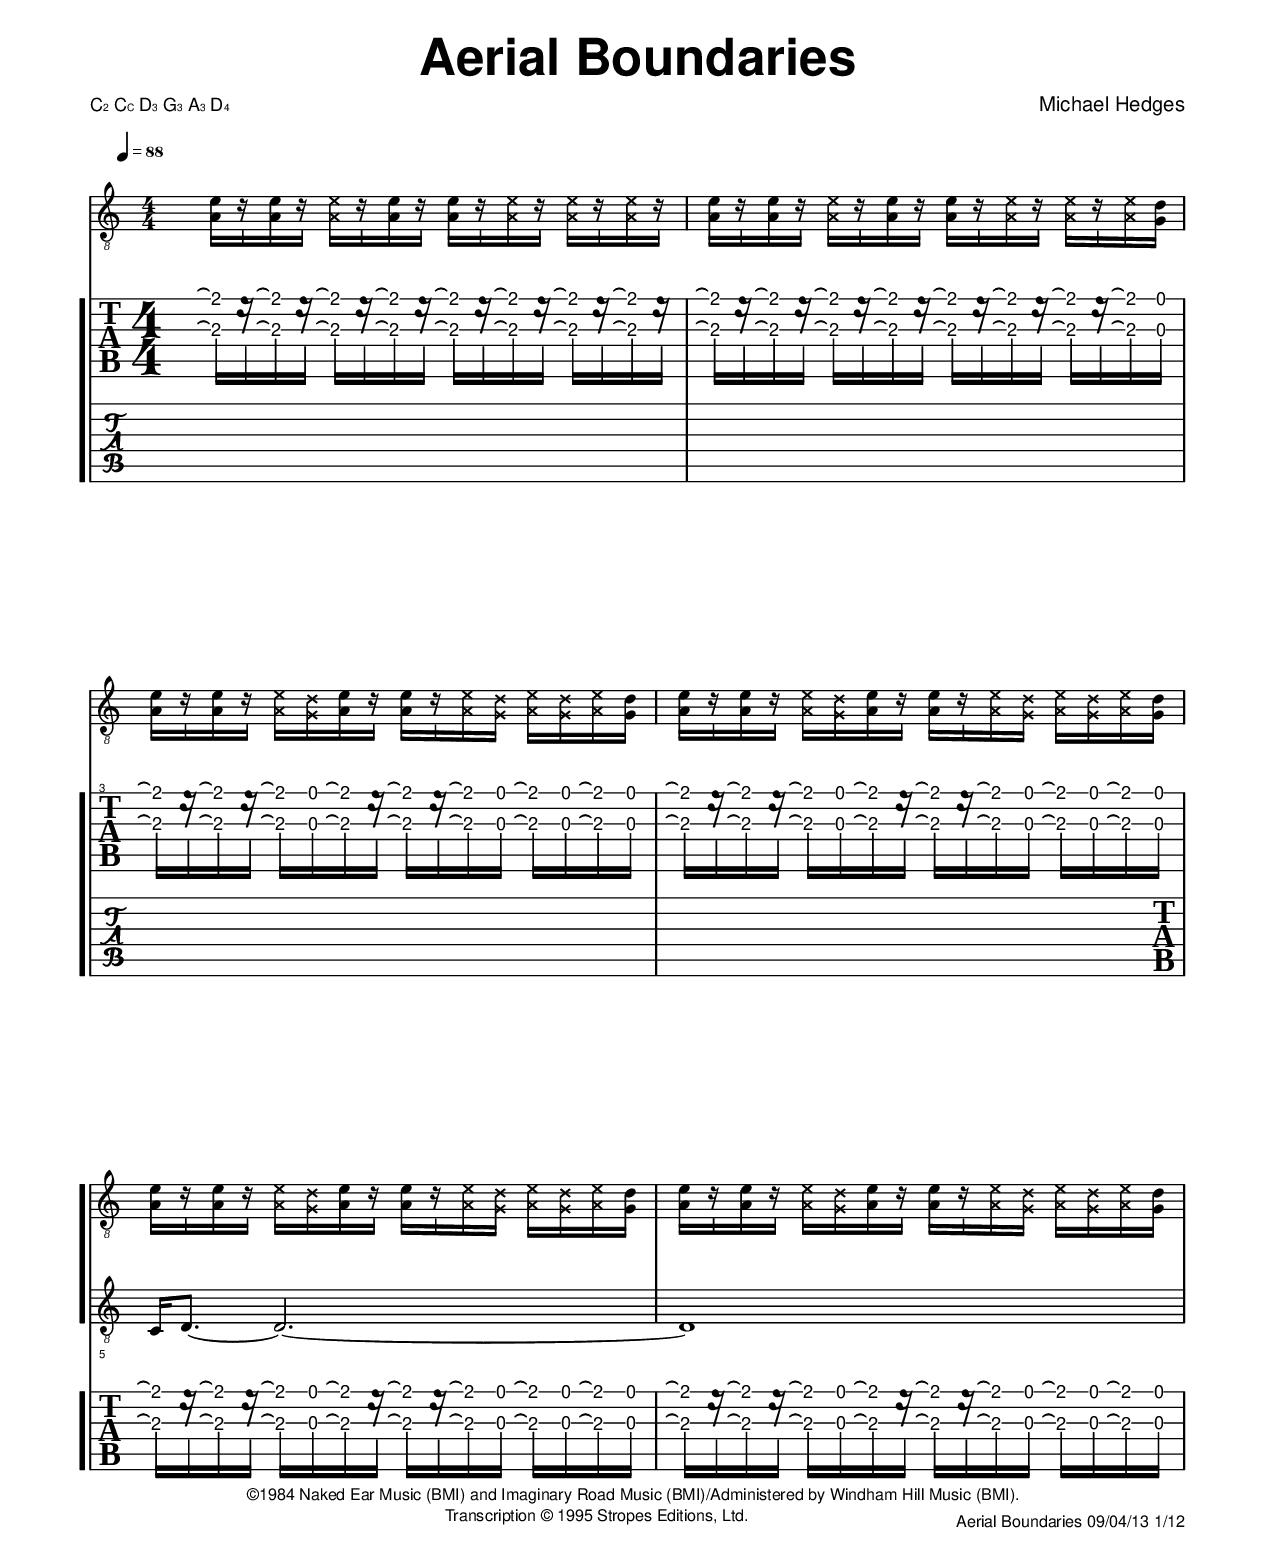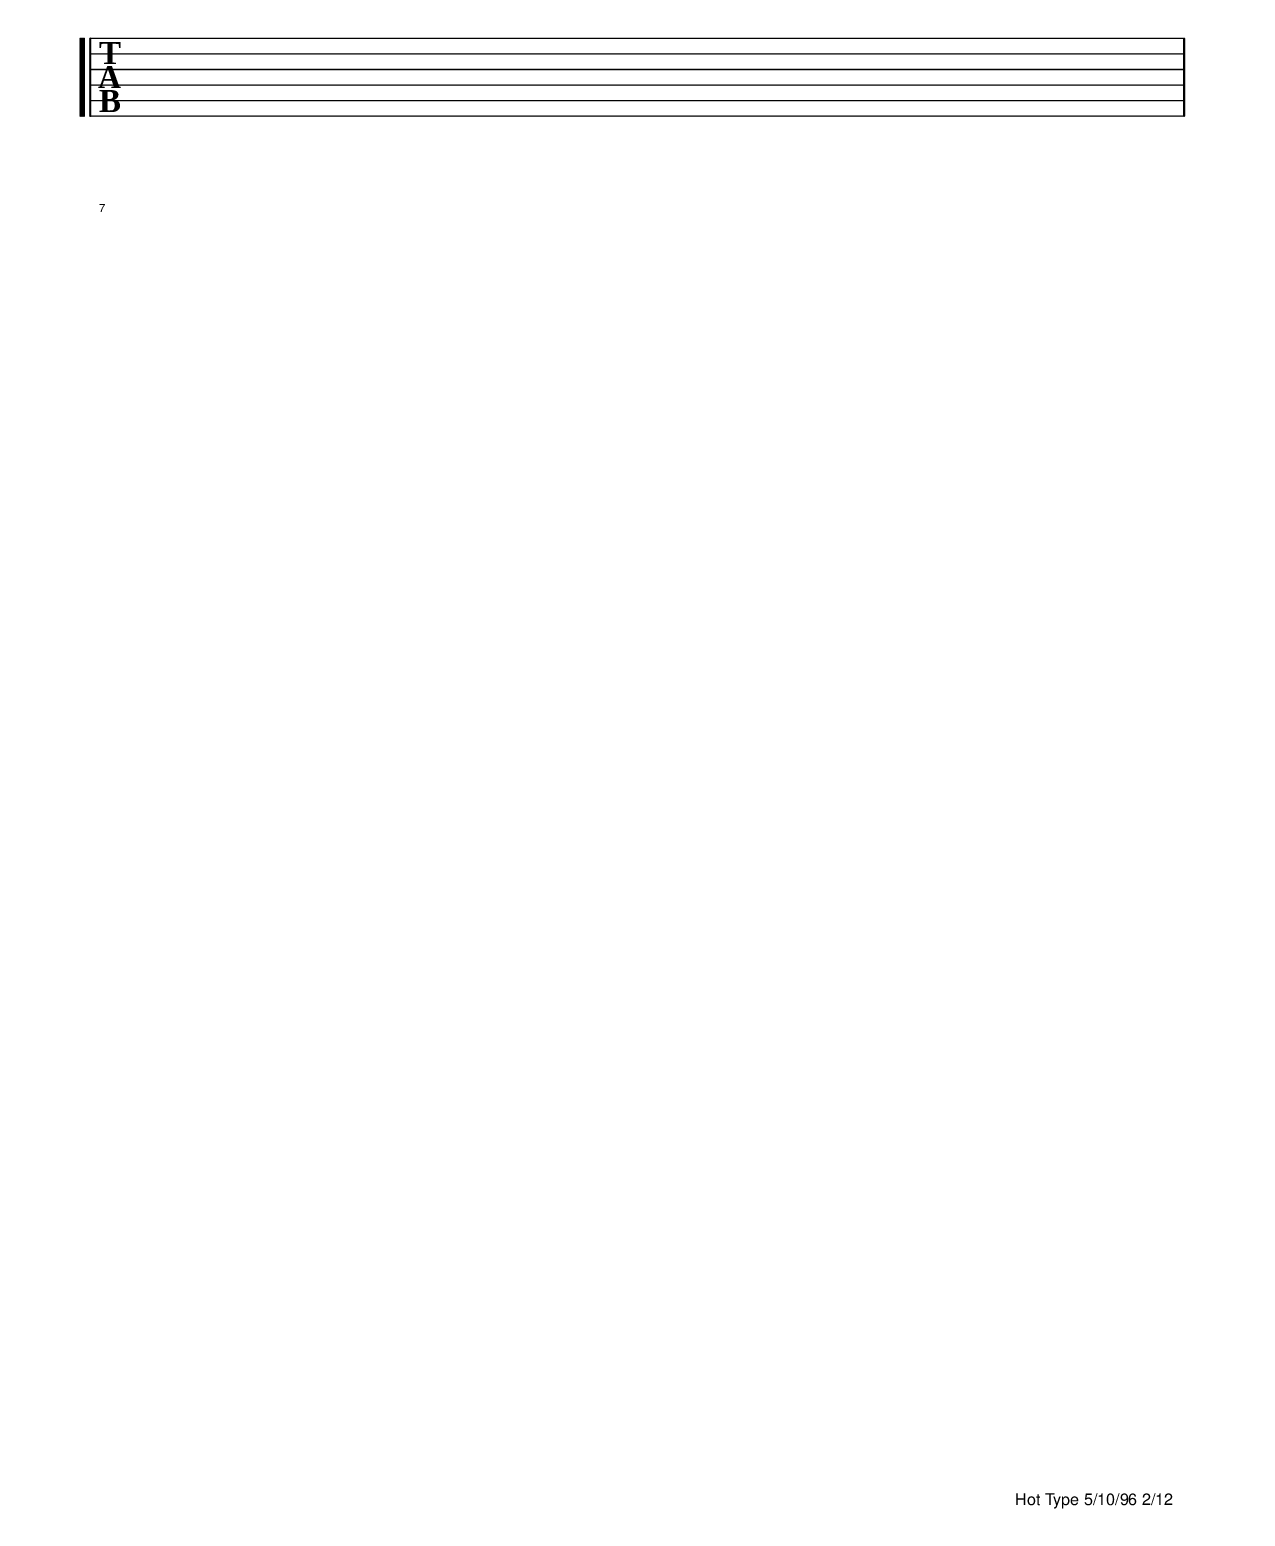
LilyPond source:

\version "2.16.2"
% Test To attempt Stropes Duplications
%{ Declaration
=============================================================================
"Lion's Lament", by Kevin Horrigan

Pro Bono Transcription
The copyright of this transcription is not held by the transcriber.
Kevin Horrigan has not given permission for this transcription to be
sold by the transcriber.  Part of the agreement of this transcription is that 
Kevin Horrigan owns all parts of the transcription.  This means that 
permission needs to be obtained before any usage of this transcription.

This transcription is derived from Mark Grover's GuitarPro tab transcription
which was commissioned by Kevin Horrigan.  Use of Grover's transcription
was approved by Kevin Horrigan.

This transcription is by Rachael Thomas Carlson for Sleep Limited 
Publications.  07/10/13
__..           .           ,      .
(__ | _  _ ._   |   *._ _ *-+- _  _|
.__)|(/,(/,[_)  |___|[ | )| | (/,(_]
|                        
.__    .  .        ,                
[__). .|_ |* _. _.-+-* _ ._  __     
|   (_|[_)||(_.(_] | |(_)[ )_)      

============================================================================%} 
\pointAndClickOff
% header
\header {
  title = \markup { \sans \bold \fontsize #3 "Aerial Boundaries" }
  composer = \markup { \sans \fontsize #-1 "Michael Hedges" }
  poet = \markup { \concat { \sans \fontsize #-2 { C\fontsize #-5 {2}" "C\fontsize
  #-5 {C}" "D\fontsize #-5 {3}" "G\fontsize #-5 {3}" "A\fontsize #-5 {3}" "D\fontsize #-5
  {4} }}}
  meter = \markup { " " }
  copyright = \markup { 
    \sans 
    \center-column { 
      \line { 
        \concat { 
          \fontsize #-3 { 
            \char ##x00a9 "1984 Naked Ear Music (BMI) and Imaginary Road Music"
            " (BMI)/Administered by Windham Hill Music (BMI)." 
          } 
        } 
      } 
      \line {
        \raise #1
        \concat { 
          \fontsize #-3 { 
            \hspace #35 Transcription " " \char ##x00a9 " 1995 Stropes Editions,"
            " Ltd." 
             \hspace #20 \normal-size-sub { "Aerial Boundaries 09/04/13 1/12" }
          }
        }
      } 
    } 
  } 
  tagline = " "

}
% paper
\paper { 
  #(set-paper-size "letter")
  left-margin = 0.6\in
  right-margin = 0.6\in
  top-margin = 0.5\in
  bottom-margin = 0.5\in
  max-systems-per-page = 3
  myStaffSize = #20
  #(define fonts
  (make-pango-font-tree "Times New Roman"
                        "Helvetica"
                        "typewriter"
                        (/ myStaffSize 20)))
  % see:  http://code.google.com/p/lilypond/issues/detail?id=2576

  #(define (not-last-page layout props arg) 
  (if (not (book-last-page? layout props)) 
    (interpret-markup layout props arg) 
    empty-stencil)) 

  tocItemMarkup = \tocItemWithDotsMarkup 

  oddHeaderMarkup = ""

  evenHeaderMarkup = \oddHeaderMarkup 

  oddFooterMarkup = 
  \markup \fill-line { 
    % using \line removes empty-stencils 
    % produced by #not-first-page etc 
    \line { " " }
    \line {  
      % page-number not on first-page 
      \on-the-fly #not-first-page 
      % page-number not on last-page 
      \concat { \sans \fontsize #-3 { "Hot Type 5/10/96 " \fromproperty #'page:page-number-string /12
    }  }
    % copyright on first page 
    \on-the-fly #first-page \fromproperty #'header:copyright 
    % tagline on last page 
    \on-the-fly #last-page \fromproperty #'header:tagline 
  } 
} 
evenFooterMarkup = \oddFooterMarkup 

} 
\layout {
  \context {
    \Score
    \override StaffGrouper #'staffgroup-staff-spacing =
    #'((basic-distance . 12)
    (padding . -10)
    (stretchability . 0))
    }
  }

% Includes and functions
  % Right-Hand Articulations
%% p i m a c
rhc = \markup { \halign #CENTER \sans \fontsize #-5 "c" }
rha = \markup { \halign #CENTER \sans \fontsize #-5 "a" }
rhm = \markup { \halign #CENTER \sans \fontsize #-5 "m" }
rhi = \markup { \halign #CENTER \sans \fontsize #-5 "i" }
rhp = \markup { \halign #CENTER \sans \fontsize #-5 "p" }
%% Flicks Two arrow Heads
oneStrFlick = \markup { \rotate #180
  \center-column {
    \combine
    \override #'(thickness . 0.08)
    \draw-line #'(0 . 1.3)
    \combine
    \fontsize #-1 
    \arrow-head #Y #DOWN ##f
    \raise #0.4
    \fontsize #-1 
    \arrow-head #Y #DOWN ##f
  }  
  }
oneStrMFlick = \markup {  
    \center-column {
      \rotate #180 {
        \combine
          \draw-line #'(0 . 1.2)
          \combine
            \fontsize #-3 
            \arrow-head #Y #DOWN ##f
            \raise #0.4
            \fontsize #-3 
            \arrow-head #Y #DOWN ##f
      }
  \raise #2.2
   \sans \fontsize #-5 "m" 
 } 
 }
  
twoStrFlick = \markup { \rotate #180
  \center-column {
    \combine
    \draw-line #'(0 . 2.5)
    \combine
    \fontsize #-3 
    \arrow-head #Y #DOWN ##f
    \raise #0.4
    \fontsize #-3 
    \arrow-head #Y #DOWN ##f
  
  }

}
twoStrMFlick = \markup {   
  \center-column {
   \rotate #180 {
   \combine
    \draw-line #'(0 . 2.7)
    \combine
    \fontsize #-3 
    \arrow-head #Y #DOWN ##f
    \raise #0.4
    \fontsize #-3 
    \arrow-head #Y #DOWN ##f
  }
  \raise #2.2
   \sans \fontsize #-5 "m" 
  }

}
threeStrFlick = \markup { \rotate #180
  \center-column {
    \combine
    \draw-line #'(0 . 4.0)
    \combine
    \fontsize #-3 
    \arrow-head #Y #DOWN ##f
    \raise #0.4
    \fontsize #-3 
    \arrow-head #Y #DOWN ##f
  
  }

}
threeStrMFlick = \markup {   
  \center-column {
   \rotate #180 {
   \combine
    \draw-line #'(0 . 4.1)
    \combine
    \fontsize #-3 
    \arrow-head #Y #DOWN ##f
    \raise #0.4
    \fontsize #-3 
    \arrow-head #Y #DOWN ##f
  }
  \raise #2.2
   \sans \fontsize #-5 "m" 
  }

}
fourStrFlick = \markup { \rotate #180
  \center-column {
    \combine
    \draw-line #'(0 . 5.7)
    \combine
    \fontsize #-3 
    \arrow-head #Y #DOWN ##f
    \raise #0.4
    \fontsize #-3 
    \arrow-head #Y #DOWN ##f
  
  }

}
fiveStrFlick = \markup { \rotate #180
  \center-column {
    \combine
    \draw-line #'(0 . 7.2)
    \combine
    \fontsize #-3 
    \arrow-head #Y #DOWN ##f
    \raise #0.4
    \fontsize #-3 
    \arrow-head #Y #DOWN ##f
  
  }

}
sixStrFlick = \markup { \rotate #180
  \center-column {
    \combine
    \draw-line #'(0 . 8.8)
    \combine
    \fontsize #-3 
    \arrow-head #Y #DOWN ##f
    \raise #0.4
    \fontsize #-3 
    \arrow-head #Y #DOWN ##f
  
  }

}

%% Down Strums 1 arrow head
onestrdwnstrm = \markup { \rotate #180 
  \center-column {
    \combine
    \override #'(thickness . 0.08)
    \draw-line #'(0 . 1.5)
    \fontsize #2
    \arrow-head #Y #DOWN ##t
    }
  }
twostrdwnstrm = \markup { \rotate #180 
  \center-column {
    \combine
    \override #'(thickness . 0.08)
    \draw-line #'(0 . 2.5)
    \fontsize #2
    \arrow-head #Y #DOWN ##t
    }
  }
threestrdwnstrm = \markup { \rotate #180 
  \center-column {
    \combine
    \override #'(thickness . 0.08)
    \draw-line #'(0 . 4)
    \fontsize #2
    \arrow-head #Y #DOWN ##t
    }
  }
fourstrdwnstrm = \markup { \rotate #180 
  \center-column {
    \combine 
    \override #'(thickness . 0.08)
    \draw-line #'(0 . 5.8)
    \fontsize #2
    \arrow-head #Y #DOWN ##t
    }
  }
fivestrdwnstrm = \markup { \rotate #180 
  \center-column {
    \combine
    \override #'(thickness . 0.08)
    \draw-line #'(0 . 7.2)
    \fontsize #2
    \arrow-head #Y #DOWN ##t
   }
  }
sixstrdwnstrm = \markup {
  \center-column {
  \rotate #180 {
    \combine
    \override #'(thickness . 0.08)
    \draw-line #'(0 . 8.8)
    \fontsize #2
    \arrow-head #Y #DOWN ##t
  }
    }
  }
sixstrupstrm = \markup {
  \center-column {
    \combine
    \override #'(thickness . 0.08)
    \draw-line #'(0 . 8.8)
    \fontsize #2
    \arrow-head #Y #DOWN ##t
    }
  }
fivestrupstrm = \markup {  
  \center-column {
    \combine
    \override #'(thickness . 0.08)
    \draw-line #'(0 . 7.2)
    \fontsize #2
    \arrow-head #Y #DOWN ##t
   }
  }
fourstrupstrm = \markup {  
  \center-column {
    \combine
    \override #'(thickness . 0.08)
    \draw-line #'(0 . 5.8)
    \fontsize #2
    \arrow-head #Y #DOWN ##t
    }
  }
threestrupstrm = \markup {
  \center-column {
    \combine
    \override #'(thickness . 0.08)
    \draw-line #'(0 . 4)
    \fontsize #2
    \arrow-head #Y #DOWN ##t
    }
  }
twostrupstrm = \markup {  
  \center-column {
    \combine
    \override #'(thickness . 0.08)
    \draw-line #'(0 . 2.5)
    \fontsize #2
    \arrow-head #Y #DOWN ##t
    }
  }
onestrupstrm = \markup {  
  \center-column {
    \combine
    \override #'(thickness . 0.08)
    \draw-line #'(0 . 1.5)
    \fontsize #2
    \arrow-head #Y #DOWN ##t
    }
  }
%% String-Dampening
strDampening = { 
  \once \override TextSpanner #'style = #'line
  \once \override TextSpanner #'thickness = #6
  \once \override TextSpanner #'color = #(rgb-color 0.945 0.635 0.675)
  \once \override TextSpanner #'layer = #-1
}
twoStrDamp = {
  \once \override TextSpanner #'style = #'line
  \once \override TextSpanner #'thickness = #6
  \once \override TextSpanner #'color = #(rgb-color 0.945 0.635 0.675)
  \once \override TextSpanner #'layer = #-1
  \once \override TextSpanner #'(bound-details left text) = \markup {
    \lower #0.77
    \halign #CENTER
     \beam #0.5 #0 #2.06 }
   }
threeStrDamp = {
  \once \override TextSpanner #'style = #'line
  \once \override TextSpanner #'thickness = #6
  \once \override TextSpanner #'color = #(rgb-color 0.945 0.635 0.675)
  \once \override TextSpanner #'layer = #-1
  \once \override TextSpanner #'(bound-details left text) = \markup {
    \lower #1.52
    \halign #CENTER
     \beam #0.5 #0 #3.7 }

}
% Left Hand Articulations
%% 1 2 3 4 t
lhone = \markup { \sans \fontsize #-8 \override #'(thickness . 0.08) \circle \pad-markup #0.2 "1" }
lhtwo = \markup { \sans \fontsize #-8 \override #'(thickness . 0.08) \circle \pad-markup #0.2 "2" }
lhthree = \markup { \sans \fontsize #-8 \override #'(thickness . 0.08) \circle \pad-markup #0.2 "3" }
lhfour = \markup { \sans \fontsize #-8 \override #'(thickness . 0.08) \circle \pad-markup #0.2 "4" }
lhthumb = \markup { \sans \fontsize #-8 \override #'(thickness . 0.08) \circle \pad-markup #0.2 "t" }
%% Guide fingers
lhguideone = \markup { \sans \fontsize #-8 \override #'(thickness . 0.08) \circle \pad-markup #0.2 "-1" }
lhguidetwo = \markup {\sans  \fontsize #-8  \override #'(thickness . 0.08) \circle \pad-markup #0.2 "-2" }
lhguidethree = \markup {\sans  \fontsize #-8 \override #'(thickness . 0.08) \circle \pad-markup #0.2 "-3" }
lhguidefour = \markup {\sans  \fontsize #-8 \override #'(thickness . 0.08) \circle \pad-markup #0.2 "-4" }
lhguidethumb = \markup {\sans  \fontsize #-8 \override #'(thickness . 0.08) \circle \pad-markup #0.2 "-t" }
%% TODO add left-hand fingering with Text-Spanners
  % contributed by harm6
  % Code by David Nalesnik and Thomas Morley (v2.16.0)
  % => http://lists.gnu.org/archive/html/lilypond-user/2011-10/msg00500.html
  % => http://lists.gnu.org/archive/html/lilypond-user/2012-11/msg00567.html
  % ==========================
  % Modified 2013 by Rachael Thomas Carlson
  % Added a slight bracket at the end of the function
#(define (text-spanner-start-stop mus)
    (let ((elts (ly:music-property mus 'elements)))
    (make-music 'SequentialMusic 'elements 
       (append  
          (list (make-music 'TextSpanEvent 'span-direction -1))
          (reverse (cdr (reverse elts)))
          (list (make-music 'TextSpanEvent 'span-direction 1))
          (list (last elts))))))

barre =
#(define-music-function (parser location strg music)(string? ly:music?)
   (let ((arg (string-append "B " strg)))
      #{
         \override TextSpanner #'(bound-details left text) = $arg
         #(text-spanner-start-stop music)
      #}))
      
lhSpannerDown =
#(define-music-function (parser location strg music)
   (string? ly:music?)
  #{
     \once \override Voice.TextSpanner #'style = #'solid
     \once \override Voice.TextSpanner #'font-size = #-5
     \once \override Voice.TextSpanner #'thickness = #0
     \once \override TextSpanner #'(bound-details left stencil-align-dir-y) = #CENTER
     \once \override TextSpanner #'(bound-details right text) = \markup {
     \draw-line #'(0 . 0.5) }
     \once \override TextSpanner #'(bound-details left text) = \markup {
     \sans { \circle \pad-markup #0.1 \upright { $strg }}}
  
     #(text-spanner-start-stop music)
  #})

lhSpannerUp =
#(define-music-function (parser location strg music)
   (string? ly:music?)
  #{
     \once \override Voice.TextSpanner #'style = #'solid
     \once \override Voice.TextSpanner #'font-size = #-5
     \once \override TextSpanner #'(bound-details left stencil-align-dir-y) = #CENTER
     \once \override TextSpanner #'(bound-details right text) = \markup {
     \draw-line #'(0 . -0.5) }
     \once \override TextSpanner #'(bound-details left text) = \markup {
     \sans { \circle \pad-markup #0.1 \upright { $strg } }}
  
     #(text-spanner-start-stop music)
  #})

%% Partial barreing

  % The below, invented by Mats Bengtsson, creates left and right brackets
  % vertically % spanning an entire staff. It is useful for offseting optional
  % passages of music, % as shown in the example % Modified by Rachael Thomas
  % Carlson to be used for partial barreing in % tabulature.  2013 % The number
  % next to "th" in (th 0.2) controls thickness of the brackets. 
#(define-markup-command (left-bracket-two layout props) ()
"Draw left hand bracket for two strings"
(let* ((th 0.1) ;; todo: take from GROB
	(width (* 3.5 th)) ;; todo: take from GROB
	(ext '(-1.25 . 1.25))) ;; todo: take line-count into account
	(ly:bracket Y ext th width)))

leftBracketTwo = {
\once\override BreathingSign #'text = #(make-left-bracket-two-markup)
\once\override BreathingSign #'break-visibility = #end-of-line-invisible
\once\override BreathingSign #'Y-offset = ##f
  % Trick to print it after barlines and signatures:
\once\override BreathingSign #'break-align-symbol = #'custos
\breathe 
}

#(define-markup-command (left-bracket-three layout props) ()
"Draw left hand bracket for three strings"
(let* ((th 0.08) ;; todo: take from GROB
	(width (* 3.5 th)) ;; todo: take from GROB
	(ext '(-1.3 . 2.8))) ;; todo: take line-count into account
	(ly:bracket Y ext th width)))

leftBracketThree = {
\once\override BreathingSign #'text = #(make-left-bracket-three-markup)
\once\override BreathingSign #'break-visibility = #end-of-line-invisible
\once\override BreathingSign #'Y-offset = ##f
  % Trick to print it after barlines and signatures:
\once\override BreathingSign #'break-align-symbol = #'custos
\breathe 
}
#(define-markup-command (right-bracket-three layout props) ()
"Draw right hand bracket"
(let* ((th 0.08);;todo: take from GROB
(width (* 3.5 th)) ;; todo: take from GROB
	(ext '(-1.3 . 2.8))) ;; todo: take line-count into account
	(ly:bracket Y ext th (- width))))

rightBracketThree = {
\once\override BreathingSign #'text = #(make-right-bracket-three-markup)
\once\override BreathingSign #'break-visibility = #end-of-line-invisible
\once\override BreathingSign #'Y-offset = ##f
\once\override BreathingSign #'break-align-symbol = #'custos
\breathe
}

#(define-markup-command (right-bracket-two layout props) ()
"Draw right hand bracket"
(let* ((th 0.05);;todo: take from GROB
(width (* 12.5 th)) ;; todo: take from GROB
	(ext '(-1.5 . 1.5))) ;; todo: take line-count into account
	(ly:bracket Y ext th (- width))))

rightBracketTwo = {
\once\override BreathingSign #'text = #(make-right-bracket-two-markup)
\once\override BreathingSign #'break-visibility = #end-of-line-invisible
\once\override BreathingSign #'Y-offset = ##f
\once\override BreathingSign #'break-align-symbol = #'custos
\breathe
}

#(define-markup-command (right-bracket-four layout props) ()
"Draw right hand bracket"
(let* ((th 0.05);;todo: take from GROB
(width (* 12.5 th)) ;; todo: take from GROB
	(ext '(-1.5 . 4.5))) ;; todo: take line-count into account
	(ly:bracket Y ext th (- width))))

rightBracketFour = {
\once\override BreathingSign #'text = #(make-right-bracket-four-markup)
\once\override BreathingSign #'break-visibility = #end-of-line-invisible
\once\override BreathingSign #'Y-offset = ##f
\breathe
}

#(define-markup-command (right-bracket-five layout props) ()
"Draw right hand bracket"
(let* ((th 0.05);;todo: take from GROB
(width (* 12.5 th)) ;; todo: take from GROB
	(ext '(-1.5 . 6))) ;; todo: take line-count into account
	(ly:bracket Y ext th (- width))))

rightBracketFive = {
\once\override BreathingSign #'text = #(make-right-bracket-five-markup)
\once\override BreathingSign #'break-visibility = #end-of-line-invisible
\once\override BreathingSign #'Y-offset = ##f
\breathe
}
% Percussion
snare = \markup {
  \center-column {
    \combine
    \override #'(thickness . 1.3)
    \draw-line #'(0 . 3)
    \halign #CENTER
    \override #'(box-padding . 0) 
    \override #'(thickness . 0.8)
    \box {
    \override #'(thickness . 0.5)
      \draw-line #'(1.25 . 0.25)
    }
  }
}
bass = \markup {
  \center-column {
    \combine
    \override #'(thickness . 1.3)
    \draw-line #'(0 . 3)
    \halign #CENTER
    \override #'(box-padding . 0)
    \box {
      \filled-box #'(0 . 0.6) #'(0 . 0.6) #0
    }
  }
}
longBass = \markup {
  \center-column {
    \combine
    \override #'(thickness . 1.3)
    \draw-line #'(0 . 6)
    \halign #CENTER
    \override #'(box-padding . 0)
    \box {
      \filled-box #'(0 . 0.6) #'(0 . 0.6) #0
    }
  }
}
bassSnare = \markup {
  \center-column {
    \combine
    \override #'(thickness . 1.3)
    \draw-line #'(0 . 2)
    \halign #CENTER
    \override #'(box-padding . 0) 
    \box {
      \draw-line #'(1 . 0.25) }
    \raise #2
      \combine
      \draw-line#'(0 . 1)
      \halign #CENTER
      \filled-box #'(-0.1 . 0.6) #'(-0.1 . 0.6) #0.2 
  }
}
tomTom = \markup {
  \center-column {
    \combine
      \override #'(thickness . 1.3)
    \draw-line #'(0 . 3)
    \halign #CENTER
    \override #'(box-padding . 0.1)
    \override #'(thickness . 0.9)
    \raise #0.1
    \box {
      \override #'(thickness . 0.9)
      \draw-line #'(1 . 0) 
    }
  }
}
% Misc.
%% extendLV
extendLV = #(define-music-function (parser location further) (number?) 
#{
   \once \override LaissezVibrerTie  #'X-extent = #'(0 . 0)
   \once \override LaissezVibrerTie  #'details #'note-head-gap = #(/ further -2)
   \once \override LaissezVibrerTie  #'extra-offset = #(cons (/ further 2) 0)
#})
%%{ hideFretNumber to be used with creating slides from and to nowhere %}
hideFretNumber = {
  \once \override TabNoteHead #'transparent = ##t
  \once \override NoteHead #'transparent = ##t
  \once \override Stem #'transparent = ##t
  \once \override Flag #'transparent = ##t
  \once \override NoteHead #'no-ledgers = ##t
  \once \override Glissando #'(bound-details left padding) = #0.3
}
%%{ fakeSlur to be used to create ascending and descending slurs in tabulature
    %that are more attractive than faking it otherwise %}
fakeSlur = 
#(define-music-function
   (parser location note)
   (ly:music?)
   #{
   \tweak TabNoteHead #'transparent ##t
   \tweak Dots #'transparent ##t
   #note
   #})
%% dotUp %% Sometimes faking a slur as above creates where dotted note
  %behaviour this is to fix it
dotUp = 
#(define-music-function
   (parser location note)
   (ly:music?)
   #{
   \tweak Dots #'extra-offset #'(0.0 . 1.0)
   #note
   #})
invTNH = 
#(define-music-function
   (parser location note)
   (ly:music?)
   #{
   \tweak TabNoteHead #'transparent ##t
   #note
   #})
% Changing the TabNoteHead stencil
  %% Created by HARM
  % Because it is important to know how one can change the TabNoteHead easily 
#(define (new-stil markup)
   ;; Creates a stencil
   (lambda (grob)
     (grob-interpret-markup grob markup)))
%% tweakTabNoteHead
tweakTabNoteHead = 
#(define-music-function (parser location mrkp mus)(markup? ly:music?)
                        #{
                        \tweak #'stencil #(new-stil mrkp)
                        #mus
                        #})

%% newTabNoteHead to be used with one of the below functions to change the
  %TabNoteHead Stencil
newTabNoteHead =
#(define-music-function (parser location mrkp)(markup?)
                        ;; Uses @code{new-stil} in a music-function.
                        ;; Ofcourse it's possible to use:
                        ;; @samp{\\once \\override TabNoteHead #'stencil =
                        ;;         #(new-stil #{ \\markup { \musicglyph #"noteheads.s0la" } #})}
                        ;; directly.
                        #{
                        \once \override TabNoteHead #'stencil = #(new-stil mrkp)
                        #})


%% TabNoteHead Stencils
  %% usage:   < \tweakTabNoteHead \tickInChord c,\2 e> 
  %% usage:   \tick <c,4 e>
  %% usage:   \tick c,4
tick = \newTabNoteHead \markup { \musicglyph #"noteheads.s0laThin" }
tickInChord = \markup { \musicglyph #"noteheads.s0laThin" }
mutedString = \markup { \musicglyph #"noteheads.s2cross" }
stringSnare = \newTabNoteHead \markup { \override #'(box-padding . 0)
  \raise #0.5
    \override #'(thickness . 0.8)
  \box {
    \override #'(thickness . 0.5)
    \draw-line #'(1.25 . 0.25)
  }
}

strpHarmSeven = \newTabNoteHead \markup { \override #'(font-name . "Arial")
  { 
    \center-column {
    \combine
\path #0.1 #'((moveto 0.9 0)
                       (lineto 0.4 0.7)
                       (lineto -0.4 0.7)
                       (lineto -0.9 0)
                       (lineto -0.4 -0.7)
                       (lineto 0.4 -0.7)
                       (closepath))
\override #'(font-size . -4) 
\halign #CENTER
\raise #-0.5
"7"
}
  }
}
strpHarmFive = \newTabNoteHead \markup { \override #'(font-name . "Arial")
  { 
    \center-column {
    \combine
\path #0.1 #'((moveto 0.9 0)
                       (lineto 0.4 0.7)
                       (lineto -0.4 0.7)
                       (lineto -0.9 0)
                       (lineto -0.4 -0.7)
                       (lineto 0.4 -0.7)
                       (closepath))
\override #'(font-size . -4) 
\halign #CENTER
\raise #-0.5
"5"
}
  }
}
strpHarmTwelve = \newTabNoteHead \markup { \override #'(font-name . "Arial")
  { 
    \center-column {
    \combine
\path #0.1 #'((moveto 1.1 0)
                       (lineto 0.7 0.7)
                       (lineto -0.7 0.7)
                       (lineto -1.1 0)
                       (lineto -0.7 -0.7)
                       (lineto 0.7 -0.7)
                       (closepath))
\override #'(font-size . -4) 
\halign #0.1
\raise #-0.5
"12"
}
  }
}

strpHarmFiveInChord = \markup { \override #'(font-name . "Arial")
  { 
    \center-column {
    \combine
\path #0.1 #'((moveto 0.9 0)
                       (lineto 0.4 0.7)
                       (lineto -0.4 0.7)
                       (lineto -0.9 0)
                       (lineto -0.4 -0.7)
                       (lineto 0.4 -0.7)
                       (closepath))
\override #'(font-size . -4) 
\halign #CENTER
\raise #-0.5
"5"
}
  }
}
strpHarmSevenInChord = \markup { \override #'(font-name . "Arial")
  { 
    \center-column {
    \combine
\path #0.1 #'((moveto 0.9 0)
                       (lineto 0.4 0.7)
                       (lineto -0.4 0.7)
                       (lineto -0.9 0)
                       (lineto -0.4 -0.7)
                       (lineto 0.4 -0.7)
                       (closepath))
\override #'(font-size . -4) 
\halign #CENTER
\raise #-0.5
"7"
}
  }
}

% Markup extra-offset Tweaks and overrides
mkTweak =
#(define-event-function (parser location x y m) (number? number? ly:music?)
  #{  \tweak #'extra-offset #(cons x y) #m #})

mkMove = #(define-music-function
        (parser location x y)
        ( number? number? )
        #{ \once \override TextScript #'extra-offset = #(cons x y)
        #})
tsMove = #(define-music-function
        (parser location x y)
        ( number? number? )
        #{ \once \override TextSpanner #'extra-offset = #(cons x y)
        #})
trMove = #(define-music-function
        (parser location x y)
        ( number? number? )
        #{ \once \override TrillSpanner #'extra-offset = #(cons x y)
        #})
bsMove = #(define-music-function
        (parser location x y)
        ( number? number? )
        #{ \once \override BreathingSign #'extra-offset = #(cons x y)
        #})
tnhTweak =
#(define-event-function (parser location x m) (number? ly:music?)
  #{  \tweak TabNoteHead #'X-offset #(cons x) #m #})
% moderntab clef with serif
  %% -> tablature.scm

%% define tab-Clefs as a markup:
  #(define-markup-command (customTabClefII
                          layout props num-strings staff-space)
    (integer? number?)
    #:category music
    "Draw a tab clef sans-serif style."
    (define (square x) (* x x))
    (let* ((scale-factor (/ staff-space 1.6))
           (font-size (- (* num-strings 1.8 scale-factor) 7))
           (base-skip (* (square (+ (* num-strings 0.195) 0.4)) scale-factor)))
  ;font-name
      (interpret-markup layout props
                   (markup #:vcenter #:bold
  ;; !!!!!!!!!!!!!!!!!!!!!!!!!!!
                           ;; change 'font-family and/or 'font-name
                           ;; to fit your needs
                           #:override (cons 'font-family 'roman) ;; default: 'sans
                           ;#:override (cons 'font-name "Purisa")
                           #:fontsize font-size
                           #:override (cons 'baseline-skip base-skip)
                           #:left-align #:center-column ("T" "A" "B")))))

%% this function decides which clef to take
  #(define-public (clef::print-modern-custom-tab-if-set grob)
    (let ((glyph (ly:grob-property grob 'glyph)))

      ;; which clef is wanted?
      (if (string=? glyph "markup.moderntabII")
          ;; if it is "moderntabII", we'll draw it
          (let* ((staff-symbol (ly:grob-object grob 'staff-symbol))
                 (line-count (if (ly:grob? staff-symbol)
                                 (ly:grob-property staff-symbol 'line-count)
                                 0))
                 (staff-space (ly:staff-symbol-staff-space grob)))

            (grob-interpret-markup grob (make-customTabClefII-markup line-count
                                                                   staff-space)))
          ;; otherwise, we simply use the default printing routine
          (ly:clef::print grob))))

%% definitions for the "moderntabII" clef:
  %% the "moderntabII" clef will be added to the list of known clefs,
  %% so it can be used as any other clef: \clef "moderntabII"
  #(add-new-clef "moderntabII" "markup.moderntabII" 0 0 0)


  %% DELETE ME
  %{
  %% Displaying some glyph/lists
  displayClefGlyph =
      \override Staff.Clef #'before-line-breaking =
        #(lambda (grob)
          (let* ((glyph (ly:grob-property grob 'glyph)))
         (newline)
         (display glyph)))

  #(use-modules (ice-9 pretty-print))
  #(pretty-print supported-clefs)
  #(newline)
  #(newline)
  #(newline)
  #(pretty-print (@@ (lily) c0-pitch-alist))
  %}

%% usage
  %{ usage:
  \layout {
    \context {
      \TabStaff
      \override Clef #'stencil = #clef::print-modern-custom-tab-if-set
      %% DELETE ME
      %\displayClefGlyph
    }
  }
  %}

  %{ usage:
  \new TabStaff {
      \clef moderntabII
      a1
  }
  %}

  % vibrato.ly
% Author: Mark Witmer

% Sets the next trill spanner to draw a waveform with the provided wevelength
% and amplitudes. The waveform will go from one amplitude to the next in a
% linear fashion.
vibrato = #(define-music-function (parser location amplitudes wavelength) (list? number?) #{ 
  \once \override TrillSpanner #'after-line-breaking = $(lambda (grob) 
     (ly:grob-set-property! grob 'stencil (makevib grob amplitudes wavelength)))
#})

% Example:
% \relative c' {\time 4/4 \key d \major \vibrato #'(4 0 4) #1.5 c\startTrillSpan d e d c d e d c\stopTrillSpan 
% \vibrato #'(1 6 2 1 3 7 4) #1 c\startTrillSpan d e d c d e d c d e d c d e d c d e d c d e d c d e d c d e d 
% c d e d c d e d c d e d c d e d c d e d c d e d c d e d c d e\stopTrillSpan}

#(define adjustvib #t)

% Creates the postscript for one system of the vibrato marking
#(define (make_ps no-sib? lbound xspan span-so-far amplitude-vector wavelength) 
   (if (or (= xspan -inf.0) (= xspan +inf.0))
       ""
       (let ((lbound 
              (cond
               ((and (> span-so-far 0) adjustvib) 
                (- lbound 18))
               (no-sib? (+ lbound 1))
               (else lbound)))
             (last 
              (inexact->exact (floor (/ (+ span-so-far xspan) wavelength)))))
         (format 
          #f "gsave currentpoint translate 0.15 setlinewidth newpath /x ~a\
 def\nx 0.0 moveto\n ~a ~a"
          lbound 
          (let make-curve 
              ((current (inexact->exact (floor (/ span-so-far wavelength)))))
            (cond 
             ((= current (vector-length amplitude-vector)) "")
             ((< (vector-ref amplitude-vector current) 0) "")
             (else
              (let ((current-ps 
                     (format 
                      #f " x ~a add ~a x ~a add ~a x ~a \
add 0.0 curveto\n/x x ~a add def\n"
                      (exact->inexact (/ wavelength 3)) 
                      (vector-ref amplitude-vector current)
                      (exact->inexact (* 2 (/ wavelength 3)))  
                      (- (vector-ref amplitude-vector current))
                      wavelength
                      wavelength)))
                (if (= (+ current 1) last) 
                    current-ps 
                    (format #f "~a~a" current-ps 
                            (make-curve (+ 1 current))))))))
          "stroke grestore"))))

% Returns the width of a grob
#(define (grob-width grob)
  (if (or (= (car (ly:grob-property grob 'X-extent)) -inf.0)
          (= (car (ly:grob-property grob 'X-extent)) +inf.0))
      0
      (- (cdr (ly:grob-property grob 'X-extent)) 
         (car (ly:grob-property grob 'X-extent)))))

% Returns the number of ems already traversed by the grob's siblings in previous systems
#(define (width-up-to grob siblings count)
  (if (eq? (car siblings) grob)
      count
      (+ (+ count (width-up-to grob (cdr siblings) count))
         (grob-width (car siblings)))))

% Returns the total width of the individual grobs for each system that make up the original grob
#(define (calcfull siblings count)
  (if (eqv? (length siblings) 0)
    count
    (calcfull (cdr siblings) (+ count (grob-width (car siblings))))))

% Fills a vector of length len with linear interpolations between the values found in amplitudes
#(define (fill-amplitude-vector! amplitude-vector len current-index amplitudes)
  (if (> (length amplitudes) 1)
    (let ((start-amplitude (car amplitudes))
          (end-amplitude (cadr amplitudes))
          (start-index current-index)
          (end-index (+ current-index 
                        (inexact->exact 
                         (floor (/ (vector-length amplitude-vector) 
                                   (- len 1)))))))
      (do ((n current-index (+ 1 n)))
          ((or (> n (+ start-index end-index)) 
               (>= n (vector-length amplitude-vector))))
        (vector-set! amplitude-vector n 
                     (exact->inexact 
                      (+ start-amplitude 
                         (* (/ (- n start-index) (- end-index start-index))
                            (- end-amplitude start-amplitude))))))
        (fill-amplitude-vector!
         amplitude-vector len end-index (cdr amplitudes)))))

% Makes the vector of amplitudes for the vibrato marking
#(define (make-amplitude-vector amplitudes total-span wavelength)
  (let* ((current-start 0)
      (len (inexact->exact (floor (/ total-span wavelength))))
      (amplitude-vector (make-vector len)))
      (if (> (length amplitudes) 1) 
        (fill-amplitude-vector! 
         amplitude-vector (length amplitudes) 0 amplitudes)
        (vector-fill! amplitude-vector (car amplitudes)))
    amplitude-vector))

% Creates a stencil that draws a sine wave for vibrato based on the provided amplitudes and wavelength
#(define (makevib grob amplitudes wavelength)
  (let* ((orig (ly:grob-original grob))
      (siblings (if (ly:grob? orig) (ly:spanner-broken-into orig) '()))
      (span (ly:grob-property grob 'X-extent))
      (xbeg (car span))
      (xend (cdr span))
      (xspan (- xend xbeg))
      (total-span (if (eqv? (length siblings) 0) (- xspan 3) (- (calcfull siblings 0) 3)))
      (lbound (if (or (null? siblings) (eq? (car siblings) grob)) 
                  0 (+ 14 (cdr (assq 'X (ly:grob-property grob 'left-bound-info))))))
      (span-so-far (if (null? siblings) 0 
                       (width-up-to grob siblings 0))))
  (ly:make-stencil 
   (list 'embedded-ps 
         (make_ps (null? siblings) lbound xspan span-so-far 
                  (make-amplitude-vector amplitudes total-span wavelength)
                  wavelength))
   '(0 . 0) '(-0.7 . 0.5))))

vib = #(define-music-function (parser location sizes) (list?) #{ \vibrato $sizes #0.7  #})
sVib = \startTrillSpan
eVib = \stopTrillSpan


% Standard Notation
%% Upper
  upper = {
    \set Staff.midiInstrument = #"vibraphone"
    \override TupletNumber #'text = \markup { \sans "3" }
    \override TupletNumber #'font-shape = #'upright
    \override TupletNumber #'font-size = #'-1
    \override TupletBracket #'thickness = #'1
    \override TupletBracket #'bracket-visibility = ##t
    \override Staff.Stem #'stemlet-length = #0.75
    \numericTimeSignature
    \time 4/4
    \set Score.tempoHideNote = ##t
    \tempo 4 = 88
    \override Score.RehearsalMark #'break-align-symbols = #'(time-signature)
    \once \override Score.RehearsalMark #'extra-offset = #'(2 . 2)
    \mark \markup  { \fontsize #-4 \concat {
      \fontsize #0 { \note #"4" #1 }" =" \fontsize #-4 \number " 88"
    }}
    \key c \major
    % Bar 1
    < a e'>16[ r16 < a e'>16 r16]
    \xNote < a e' >[ r16 < a e'> r16]
    < a e'>[ r16 \xNote < a e'> r16] 
    \xNote < a e'>[ r16 \xNote < a e'> r16] | 
    % Bar 2
    < a e'>16[ r16 < a e'>16 r16]
    \xNote < a e' >[ r16 < a e'> r16]
    < a e'>[ r16 \xNote < a e'> r16] 
    \xNote < a e'>[ r16 \xNote < a e'> < g d'>] | 
    % Bar 3
    < a e'>16[ r16 < a e'>16 r16]
    \xNote < a e' >[ \xNote < g d'> < a e'> r16]
    < a e'>[ r16 \xNote < a e'> \xNote < g d'>] 
    \xNote < a e'>[ \xNote < g d'> \xNote < a e'> < g d'>] | 
    % Bar 4
    < a e'>16[ r16 < a e'>16 r16]
    \xNote < a e' >[ \xNote < g d'> < a e'> r16]
    < a e'>[ r16 \xNote < a e'> \xNote < g d'>] 
    \xNote < a e'>[ \xNote < g d'> \xNote < a e'> < g d'>] | 
    % Bar 5
    < a e'>16[ r16 < a e'>16 r16]
    \xNote < a e' >[ \xNote < g d'> < a e'> r16]
    < a e'>[ r16 \xNote < a e'> \xNote < g d'>] 
    \xNote < a e'>[ \xNote < g d'> \xNote < a e'> < g d'>] | 
    % Bar 6
    < a e'>16[ r16 < a e'>16 r16]
    \xNote < a e' >[ \xNote < g d'> < a e'> r16]
    < a e'>[ r16 \xNote < a e'> \xNote < g d'>] 
    \xNote < a e'>[ \xNote < g d'> \xNote < a e'> < g d'>] | 
  }
%% Lower
  lower = {
    \set Staff.midiInstrument = #"vibraphone"
    \numericTimeSignature
    \override TupletNumber #'text = \markup { \sans "3" }
    \override TupletNumber #'font-shape = #'upright
    \override TupletNumber #'font-size = #'-1
    \override TupletBracket #'thickness = #'1
    \override TupletBracket #'bracket-visibility = ##t
    \key c \major
    s1 s1 s1 s1 
    % Bar 5
    \clef "treble_8"
    c16 d8.~ d2.~ |
    % Bar 6
    d1 |

  }
% Tab
%% Tab I
  tab = {
    \set Staff.midiInstrument = #"vibraphone"
    \numericTimeSignature
    \time 4/4
    \override Beam #'damping = #100000
    \override TabNoteHead #'whiteout = ##t
    \tabFullNotation
    \stemDown
    \override Rest #'font-size = #2 
    \override TabStaff.TimeSignature #'font-size = #5
    \once\override Staff.TimeSignature #'X-offset = #'-1
    \override TabStaff.TabNoteHead #'font-name = #"Helvetica"
    \override Staff.Stem #'stemlet-length = #2.75
    \override BreathingSign #'extra-offset = #'(0.5 . -2.0)
    \override TupletBracket #'thickness = #'1
    \override TupletNumber #'text = \markup { \sans "3" }
    \override TupletNumber #'font-shape = #'upright
    \override TupletNumber #'font-size = #'-1
    \override TupletBracket #'edge-height = #'(0.5 . 0.5)
    \override TupletBracket #'extra-offset = #'(0 . -0.1)
    \override Score.BarNumber #'extra-offset = #'(1.5 . -17.8)
    \override Score.BarNumber #'font-family = #'sans
    \override Score.BarNumber #'font-size = #'-6
    % Bar 1
    \override Staff.Rest #'extra-offset =#'(0 . -1)
    < a\3 e'>16^\repeatTie[ r16 < a\3 e'>^\repeatTie r16] < a\3 e'>16^\repeatTie[ r16
    < a\3 e'>^\repeatTie r16] < a\3 e'>16^\repeatTie[ r16 < a\3 e'>^\repeatTie r16] <
    a\3 e'>16^\repeatTie[ r16 < a\3 e'>^\repeatTie r16] |
    % Bar 2
    < a\3 e'>16^\repeatTie[ r16 < a\3 e'>^\repeatTie r16] < a\3 e'>16^\repeatTie[ r16
    < a\3 e'>^\repeatTie r16] < a\3 e'>16^\repeatTie[ r16 < a\3 e'>^\repeatTie r16] <
    a\3 e'>16^\repeatTie[ r16 < a\3 e'>^\repeatTie < g d'>] |
    % Bar 3
    \override Score.BarNumber #'extra-offset = #'(1.5 . -10.8)
    < a\3 e'>16^\repeatTie[ r16 < a\3 e'>^\repeatTie r16] 
    < a\3 e'>16^\repeatTie[ < g d'> < a\3 e'>^\repeatTie r16]
    < a\3 e'>16^\repeatTie[ r16 < a\3 e'>^\repeatTie < g d'>]
    < a\3 e'>16^\repeatTie[ < g d'> < a\3 e'>^\repeatTie < g d'>] |
    % Bar 4
    < a\3 e'>16^\repeatTie[ r16 < a\3 e'>^\repeatTie r16] 
    < a\3 e'>16^\repeatTie[ < g d'> < a\3 e'>^\repeatTie r16]
    < a\3 e'>16^\repeatTie[ r16 < a\3 e'>^\repeatTie < g d'>]
    < a\3 e'>16^\repeatTie[ < g d'> < a\3 e'>^\repeatTie < g d'>] |
    % Bar 5
    < a\3 e'>16^\repeatTie[ r16 < a\3 e'>^\repeatTie r16] 
    < a\3 e'>16^\repeatTie[ < g d'> < a\3 e'>^\repeatTie r16]
    < a\3 e'>16^\repeatTie[ r16 < a\3 e'>^\repeatTie < g d'>]
    < a\3 e'>16^\repeatTie[ < g d'> < a\3 e'>^\repeatTie < g d'>] |
    % Bar 6
    < a\3 e'>16^\repeatTie[ r16 < a\3 e'>^\repeatTie r16] 
    < a\3 e'>16^\repeatTie[ < g d'> < a\3 e'>^\repeatTie r16]
    < a\3 e'>16^\repeatTie[ r16 < a\3 e'>^\repeatTie < g d'>]
    < a\3 e'>16^\repeatTie[ < g d'> < a\3 e'>^\repeatTie < g d'>] |
    \pageBreak
    s1


  }
%% Tab II
  tabII = {
    s1 s1 s1 s1
    \set Staff.midiInstrument = #"vibraphone"
    \override Beam #'damping = #100000
    \override TabNoteHead #'whiteout = ##t
    \tabFullNotation
    \stemDown
    \override Rest #'font-size = #2 
    \override TabStaff.TimeSignature #'font-size = #5
    \once\override Staff.TimeSignature #'X-offset = #'-1
    \override TabStaff.TabNoteHead #'font-name = #"Helvetica"
    \override Staff.Stem #'stemlet-length = #2.75
    \override BreathingSign #'extra-offset = #'(0.5 . -2.0)
    \override TupletBracket #'thickness = #'1
    \override TupletNumber #'text = \markup { \sans "3" }
    \override TupletNumber #'font-shape = #'upright
    \override TupletNumber #'font-size = #'-1
    \override TupletBracket #'edge-height = #'(0.5 . 0.5)
    \override TupletBracket #'extra-offset = #'(0 . -0.1)
    \override Score.BarNumber #'extra-offset = #'(1.5 . -17.8)
    \override Score.BarNumber #'font-family = #'sans
    \override Score.BarNumber #'font-size = #'-6
    % Bar 1
    \override Staff.Rest #'extra-offset =#'(0 . -1)

          \clef "moderntabII"
  }
% Dynamics
%% DynamicsOne

  dynamicsone = {
    \textLengthOff
    \override TextScript #'outside-staff-priority = ##f
    \tabFullNotation
  }
%% DynamicsTwo
  dynamicstwo = {
    \textLengthOff
    \override TextScript #'outside-staff-priority = ##f
    \tabFullNotation
  }

%% DynamicsThree
  dynamicsthree = {
    \textLengthOff
    \override TextScript #'outside-staff-priority = ##f
    \tabFullNotation
  }

%% DynamicsFour
  dynamicsfour = {
    \textLengthOff
    \override TextScript #'outside-staff-priority = ##f
    \tabFullNotation
  }
%% DynamicsFive
  dynamicsfive = {
    \textLengthOff
    \override TextScript #'outside-staff-priority = ##f
    \tabFullNotation
  }
%% DynamicsSix
  dynamicssix = {
    \textLengthOff
    \override TextScript #'outside-staff-priority = ##f
    \tabFullNotation
  }
%% SixStr
  sixstr = {
    \textLengthOff
    \override TextScript #'outside-staff-priority = ##f
    \tabFullNotation
  }
% Score
  \book {
    \score {
      <<
        \new GrandStaff = "tab with traditional" \with {
          systemStartDelimiter = #'SystemStartBar
          \override SystemStartBar #'thickness = #5
          \override SystemStartBar #'X-offset = #-1
          \override StaffSymbol #'staff-space = #(magstep -2)
          fontSize = #-2
        }  <<
          \new Staff = "guitar traditional" <<
            \clef "treble_8"
            \context Voice = "upper" \upper
          >>
          \new Staff = "guitar Traditional bass" <<
            \clef "bass_8"
            \context Voice = "lower" \lower
          >>
        >>
        
        <<
        \new GrandStaff = "tab" \with {
          systemStartDelimiter = #'SystemStartBar
          \override SystemStartBar #'thickness = #5
          \override SystemStartBar #'X-offset = #-1
        } <<
        \new TabStaff = "guitar tab" 
          <<
          \clef "moderntabII"
          \set Staff.stringTunings = \stringTuning <c, c d g a d'>
          \new TabVoice = "dynamicsone" \dynamicsone
          \new TabVoice = "dynamicstwo" \dynamicstwo
          \new TabVoice = "dynamicsthree" \dynamicsthree
          \new TabVoice = "tab" \tab
          \new TabVoice = "dynamicsfour" \dynamicsfour 
          \new TabVoice = "dynamicsfive" \dynamicsfive  
          \new TabVoice = "dynamicssix" \dynamicssix
          \new TabVoice = "sixstr" \sixstr
        >>
        \new TabStaff = "guitar tab II"
        <<
          \set Staff.stringTunings = \stringTuning <c, c d g a d'>
          \new TabVoice = "tabII" \tabII
        >>
      >>
    >>
  >>
      %% Layout
      \layout {
        indent = 0\cm
        \context { 
          \Staff \RemoveEmptyStaves
          \override VerticalAxisGroup #'remove-first = ##t
        }
        \context {
          \Staff
          \override TimeSignature #'space-alist #'first-note = #'(extra-space .
          4.9) }
        \context {
      \TabStaff
      \override Clef #'stencil = #clef::print-modern-custom-tab-if-set
    }
      }
      \midi {}


    }
  }
